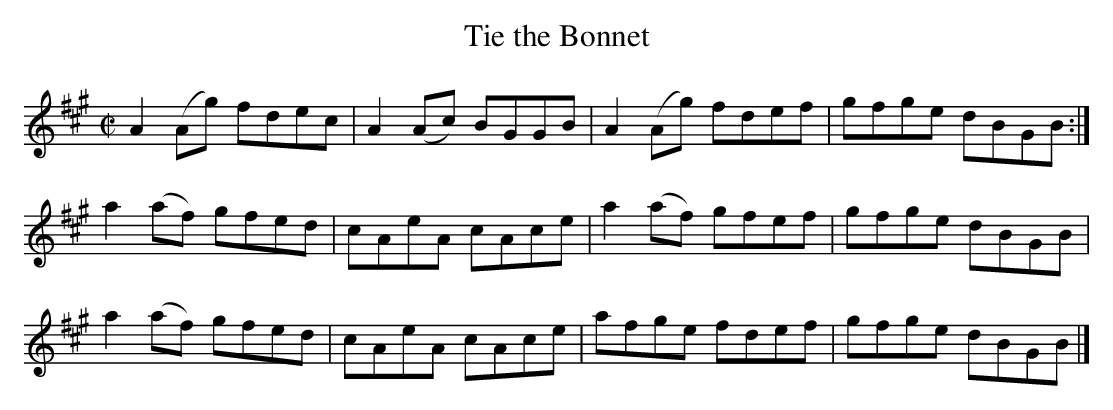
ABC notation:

X:1
T: Tie the Bonnet
M: C|
L: 1/8
K: A
A2(Ag) fdec|A2(Ac) BGGB|A2(Ag) fdef|gfge dBGB:|
a2(af) gfed|cAeA cAce|a2(af) gfef|gfge dBGB|
a2(af) gfed|cAeA cAce|afge fdef|gfge dBGB|]
